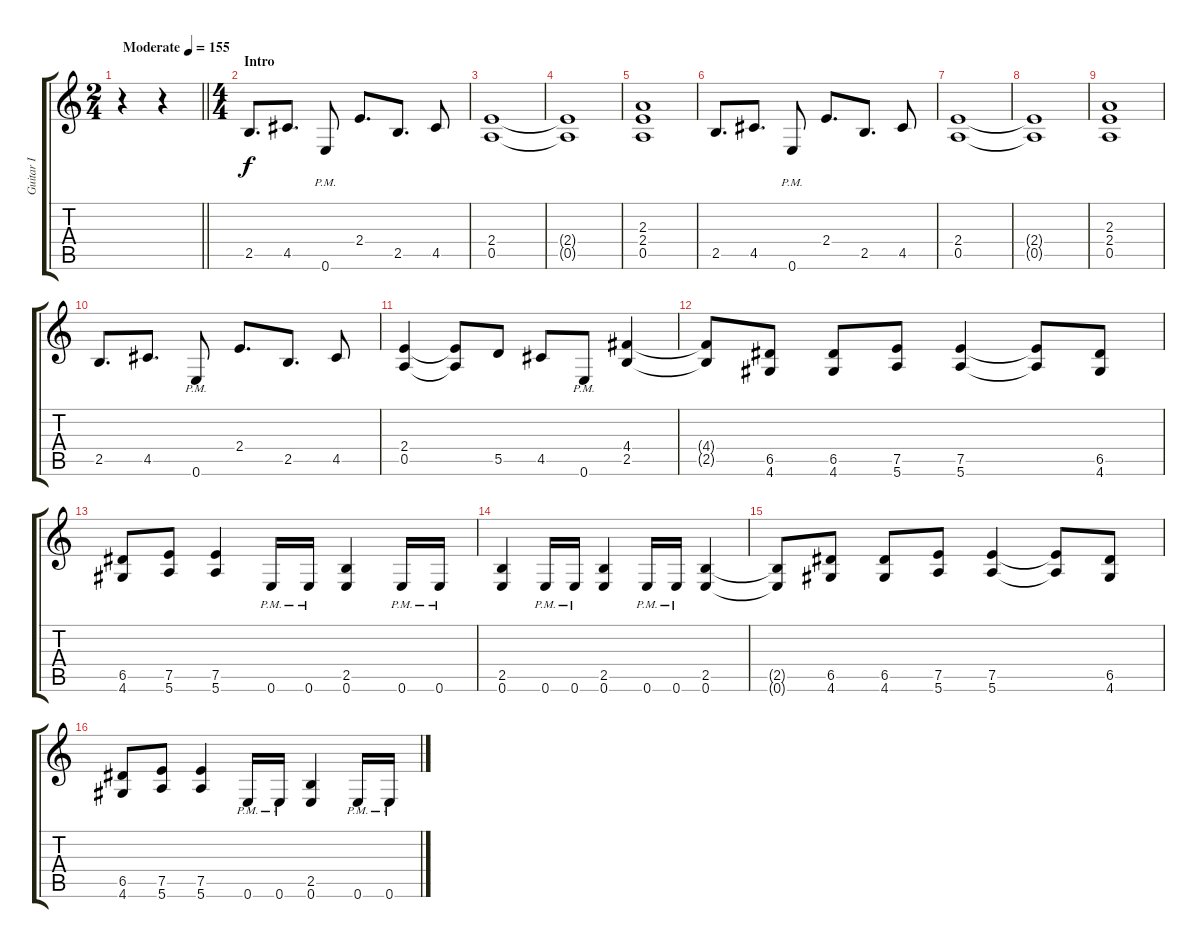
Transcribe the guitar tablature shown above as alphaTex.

\track ("Guitar I" "Guitar I") {instrument overdrivenguitar}
\staff {score tabs}
\tuning (E4 B3 G3 D3 A2 E2) {hide}
\ts (2 4)
\tempo (155 "Moderate")
\clef g2
\barLineRight lightlight
\ks c
r.4{dy f instrument overdrivenguitar} r.4 |
\ts (4 4)
\section ("" "Intro")
2.5.8{d} 4.5.8{d} 0.6{pm}.8 2.4.8{d} 2.5.8{d} 4.5.8 |
(2.4 0.5).1 |
(2.4{t} 0.5{t}).1 |
(2.3 2.4 0.5).1 |
2.5.8{d} 4.5.8{d} 0.6{pm}.8 2.4.8{d} 2.5.8{d} 4.5.8 |
(2.4 0.5).1 |
(2.4{t} 0.5{t}).1 |
(2.3 2.4 0.5).1 |
2.5.8{d} 4.5.8{d} 0.6{pm}.8 2.4.8{d} 2.5.8{d} 4.5.8 |
(2.4 0.5).4 (2.4{t} 0.5{t}).8 5.5.8 4.5.8 0.6{pm}.8 (4.4 2.5).4 |
(4.4{t} 2.5{t}).8 (6.5 4.6).8 (6.5 4.6).8 (7.5 5.6).8 (7.5 5.6).4 (7.5{t} 5.6{t}).8 (6.5 4.6).8 |
(6.5 4.6).8 (7.5 5.6).8 (7.5 5.6).4 0.6{pm}.16 0.6{pm}.16 (2.5 0.6).4 0.6{pm}.16 0.6{pm}.16 |
(2.5 0.6).4 0.6{pm}.16 0.6{pm}.16 (2.5 0.6).4 0.6{pm}.16 0.6{pm}.16 (2.5 0.6).4 |
(2.5{t} 0.6{t}).8 (6.5 4.6).8 (6.5 4.6).8 (7.5 5.6).8 (7.5 5.6).4 (7.5{t} 5.6{t}).8 (6.5 4.6).8 |
(6.5 4.6).8 (7.5 5.6).8 (7.5 5.6).4 0.6{pm}.16 0.6{pm}.16 (2.5 0.6).4 0.6{pm}.16 0.6{pm}.16
